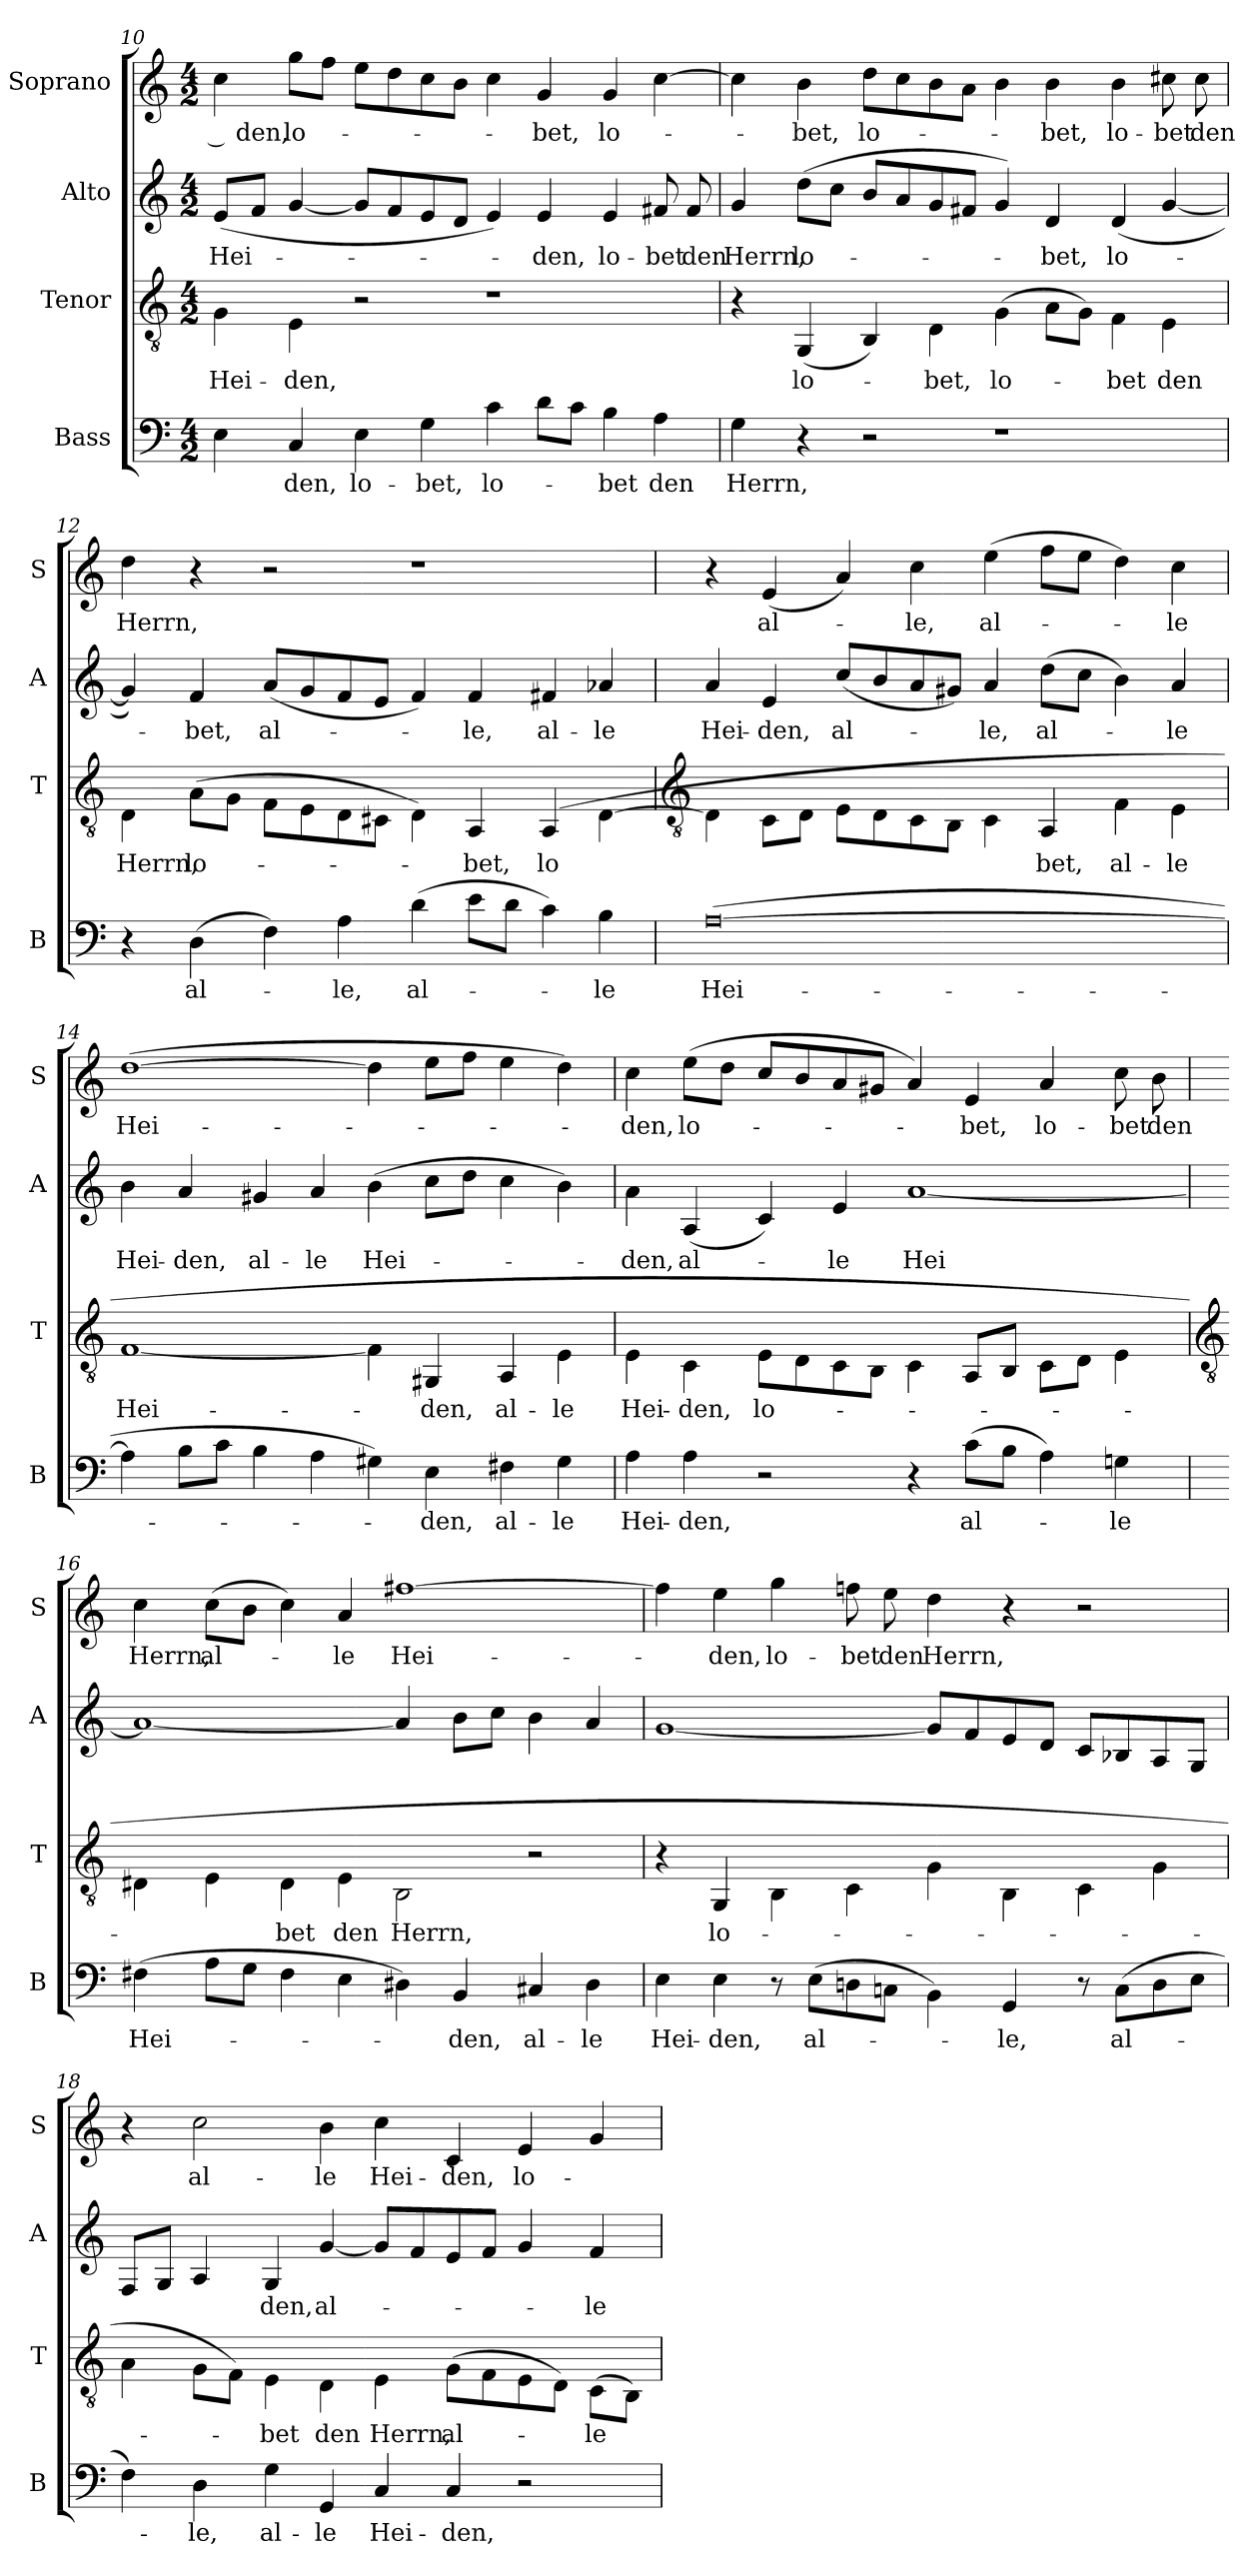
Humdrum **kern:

**kern	**text	**kern	**text	**kern	**text	**kern	**text
*part4	*part4	*part3	*part3	*part2	*part2	*part1	*part1
*staff4	*staff4	*staff3	*staff3	*staff2	*staff2	*staff1	*staff1
*I"Bass	*	*I"Tenor	*	*I"Alto	*	*I"Soprano	*
*I'B	*	*I'T	*	*I'A	*	*I'S	*
!!LO:LB:g=z
*clefF4	*	*clefGv2	*	*clefG2	*	*clefG2	*
*k[]	*	*k[]	*	*k[]	*	*k[]	*
*C:	*	*C:	*	*C:	*	*C:	*
*M4/2	*	*M4/2	*	*M4/2	*	*M4/2	*
=10	=10	=10	=10	=10	=10	=10	=10
!	!LO:LY:b	!	!LO:LY:b	!	!LO:LY:b	!	!LO:LY:b
4E\	-­	4G\	Hei-	(<8e/L	Hei-	4cc\	-­ den,
.	.	.	.	8f/J	.	.	.
!	!LO:LY:b	!	!LO:LY:b	!	!	!	!LO:LY:b
4C/	den,	4E\	-den,	[4g/	.	8gg\L	lo-
.	.	.	.	.	.	8ff\J	.
!	!LO:LY:b	!	!	!	!	!	!
4E\	lo-	2r	.	8g/L]	.	8ee\L	.
.	.	.	.	8f/	.	8dd\	.
!	!LO:LY:b	!	!	!	!	!	!
4G\	-bet,	.	.	8e/	.	8cc\	.
.	.	.	.	8d/J	.	8b\J	.
!	!LO:LY:b	!	!	!	!	!	!
4c\	lo-	1r	.	4e/)	.	4cc\	.
!	!	!	!	!	!LO:LY:b	!	!LO:LY:b
8d\L	.	.	.	4e/	-den,	4g/	-bet,
8c\J	.	.	.	.	.	.	.
!	!LO:LY:b	!	!	!	!LO:LY:b	!	!LO:LY:b
4B\	-bet	.	.	4e/	lo-	4g/	lo-
!	!LO:LY:b	!	!	!	!LO:LY:b	!	!
4A\	den	.	.	8f#X/	-bet	[4cc\	.
!	!	!	!	!	!LO:LY:b	!	!
.	.	.	.	8f#/	den	.	.
=11	=11	=11	=11	=11	=11	=11	=11
!	!LO:LY:b	!	!	!	!LO:LY:b	!	!
4G\	Herrn,	4r	.	4g/	Herrn,	4cc\]	.
!	!	!	!LO:LY:b	!	!LO:LY:b	!	!LO:LY:b
4r	.	(<4GG/	lo-	(<8dd\L	lo-	4b\	-bet,
.	.	.	.	8cc\J	.	.	.
!	!	!	!	!	!	!	!LO:LY:b
2r	.	4BB/)	.	8b/L	.	8dd\L	lo-
.	.	.	.	8a/	.	8cc\	.
!	!	!	!LO:LY:b	!	!	!	!
.	.	4D\	-bet,	8g/	.	8b\	.
.	.	.	.	8f#X/J	.	8a\J	.
!	!	!	!LO:LY:b	!	!	!	!
1r	.	(>4G\	lo-	4g/)	.	4b\	.
!	!	!	!	!	!LO:LY:b	!	!LO:LY:b
.	.	8A\L	.	4d/	-bet,	4b\	-bet,
.	.	8G\J)	.	.	.	.	.
!	!	!	!LO:LY:b	!	!LO:LY:b	!	!LO:LY:b
.	.	4F\	-bet	(<4d/	lo-	4b\	lo-
!	!	!	!LO:LY:b	!	!	!	!LO:LY:b
.	.	4E\	den	[4g/	.	8cc#X\	-bet
!	!	!	!	!	!	!	!LO:LY:b
.	.	.	.	.	.	8cc#\	den
=12	=12	=12	=12	=12	=12	=12	=12
!	!	!	!LO:LY:b	!	!	!	!LO:LY:b
4r	.	4D\	Herrn,	4g/])	.	4dd\	Herrn,
!	!LO:LY:b	!	!LO:LY:b	!	!LO:LY:b	!	!
(>4D\	al-	(>8A\L	lo-	4f/	-bet,	4r	.
.	.	8G\J	.	.	.	.	.
!	!	!	!	!	!LO:LY:b	!	!
4F\)	.	8F\L	.	(<8a/L	al-	2r	.
.	.	8E\	.	8g/	.	.	.
!	!LO:LY:b	!	!	!	!	!	!
4A\	-le,	8D\	.	8f/	.	.	.
.	.	8C#X\J	.	8e/J	.	.	.
!	!LO:LY:b	!	!	!	!	!	!
(>4d\	al-	4D\)	.	4f/)	.	1r	.
!	!	!	!LO:LY:b	!	!LO:LY:b	!	!
8e\L	.	4AA/	-bet,	4f/	-le,	.	.
8d\J	.	.	.	.	.	.	.
!	!	!	!LO:LY:b	!	!LO:LY:b	!	!
4c\)	.	(>4AA/	lo-	4f#X/	al-	.	.
!	!LO:LY:b	!	!	!	!LO:LY:b	!	!
4B\	-le	[4D\	.	4a-X/	-le	.	.
!!LO:LB:g=z
=13	=13	=13	=13	=13	=13	=13	=13
*	*	*clefGv2	*	*	*	*	*
!	!LO:LY:b	!	!LO:LY:b	!	!LO:LY:b	!	!
(>[0A	Hei-	4D\]	--	4a/	Hei-	4r	.
!	!	!	!	!	!LO:LY:b	!	!LO:LY:b
.	.	8C\L	.	4e/	-den,	(<4e/	al-
.	.	8D\J	.	.	.	.	.
!	!	!	!	!	!LO:LY:b	!	!
.	.	8E\L	.	(<8cc/L	al-	4a/)	.
.	.	8D\	.	8b/	.	.	.
!	!	!	!	!	!	!	!LO:LY:b
.	.	8C\	.	8a/	.	4cc\	-le,
.	.	8BB\J	.	8g#X/J)	.	.	.
!	!	!	!	!	!LO:LY:b	!	!LO:LY:b
.	.	4C\	.	4a/	-le,	(>4ee\	al-
!	!	!	!LO:LY:b	!	!LO:LY:b	!	!
.	.	4AA/	-bet,	(>8dd\L	al-	8ff\L	.
.	.	.	.	8cc\J	.	8ee\J	.
!	!	!	!LO:LY:b	!	!	!	!
.	.	4F\	al-	4b\)	.	4dd\)	.
!	!	!	!LO:LY:b	!	!LO:LY:b	!	!LO:LY:b
.	.	4E\	-le	4a/	-le	4cc\	-le
=14	=14	=14	=14	=14	=14	=14	=14
!	!	!	!LO:LY:b	!	!LO:LY:b	!	!LO:LY:b
4A\]	.	[1F	Hei-	4b\	Hei-	(>[1dd	Hei-
!	!	!	!	!	!LO:LY:b	!	!
8B\L	.	.	.	4a/	-den,	.	.
8c\J	.	.	.	.	.	.	.
!	!	!	!	!	!LO:LY:b	!	!
4B\	.	.	.	4g#X/	al-	.	.
!	!	!	!	!	!LO:LY:b	!	!
4A\	.	.	.	4a/	-le	.	.
!	!	!	!	!	!LO:LY:b	!	!
4G#X\)	.	4F\]	.	(>4b\	Hei-	4dd\]	.
!	!LO:LY:b	!	!LO:LY:b	!	!	!	!
4E\	-den,	4GG#X/	-den,	8cc\L	.	8ee\L	.
.	.	.	.	8dd\J	.	8ff\J	.
!	!LO:LY:b	!	!LO:LY:b	!	!	!	!
4F#X\	al-	4AA/	al-	4cc\	.	4ee\	.
!	!LO:LY:b	!	!LO:LY:b	!	!	!	!
4G#\	-le	4E\	-le	4b\)	.	4dd\)	.
=15	=15	=15	=15	=15	=15	=15	=15
!	!LO:LY:b	!	!LO:LY:b	!	!LO:LY:b	!	!LO:LY:b
4A\	Hei-	4E\	Hei-	4a\	-den,	4cc\	-den,
!	!LO:LY:b	!	!LO:LY:b	!	!LO:LY:b	!	!LO:LY:b
4A\	-den,	4C\	-den,	(<4A/	al-	(<8ee\L	lo-
.	.	.	.	.	.	8dd\J	.
!	!	!	!LO:LY:b	!	!	!	!
2r	.	8E\L	lo-	4c/)	.	8cc/L	.
.	.	8D\	.	.	.	8b/	.
!	!	!	!	!	!LO:LY:b	!	!
.	.	8C\	.	4e/	-le	8a/	.
.	.	8BB\J	.	.	.	8g#X/J	.
!	!	!	!	!	!LO:LY:b	!	!
4r	.	4C\	.	[1a	Hei-	4a/)	.
!	!LO:LY:b	!	!	!	!	!	!LO:LY:b
(>8c\L	al-	8AA/L	.	.	.	4e/	-bet,
8B\J	.	8BB/J	.	.	.	.	.
!	!	!	!	!	!	!	!LO:LY:b
4A\)	.	8C\L	.	.	.	4a/	lo-
.	.	8D\J	.	.	.	.	.
!	!LO:LY:b	!	!	!	!	!	!LO:LY:b
4Gn\	-le	4E\	.	.	.	8cc\	-bet
!	!	!	!	!	!	!	!LO:LY:b
.	.	.	.	.	.	8b\	den
!!LO:LB:g=z
=16	=16	=16	=16	=16	=16	=16	=16
*	*	*clefGv2	*	*	*	*	*
!	!LO:LY:b	!	!LO:LY:b	!	!LO:LY:b	!	!LO:LY:b
(>4F#X\	Hei-	4D#X\	-­	1a_	--	4cc\	Herrn,
!	!	!	!LO:LY:b	!	!	!	!LO:LY:b
8A\L	.	4E\	­	.	.	(>8cc\L	al-
8G\J	.	.	.	.	.	8b\J	.
!	!	!	!LO:LY:b	!	!	!	!
4F#\	.	4D#\	bet	.	.	4cc\)	.
!	!	!	!LO:LY:b	!	!	!	!LO:LY:b
4E\	.	4E\	den	.	.	4a/	-le
!	!	!	!LO:LY:b	!	!	!	!LO:LY:b
4D#X\)	.	2BB\	Herrn,	4a/]	.	[1ff#X	Hei-
!	!LO:LY:b	!	!	!	!	!	!
4BB/	-den,	.	.	8b\L	.	.	.
.	.	.	.	8cc\J	.	.	.
!	!LO:LY:b	!	!	!	!	!	!
4C#X/	al-	2r	.	4b\	.	.	.
!	!LO:LY:b	!	!	!	!	!	!
4D#\	-le	.	.	4a/	.	.	.
=17	=17	=17	=17	=17	=17	=17	=17
!	!LO:LY:b	!	!	!	!	!	!
4E\	Hei-	4r	.	[1g	.	4ff#\]	.
!	!LO:LY:b	!	!LO:LY:b	!	!	!	!LO:LY:b
4E\	-den,	4GG/	lo-	.	.	4ee\	-den,
!	!	!	!	!	!	!	!LO:LY:b
8r	.	4BB\	.	.	.	4gg\	lo-
!	!LO:LY:b	!	!	!	!	!	!
(>8E\L	al-	.	.	.	.	.	.
!	!	!	!	!	!	!	!LO:LY:b
8Dn\	.	4C\	.	.	.	8ffn\	-bet
!	!	!	!	!	!	!	!LO:LY:b
8Cn\J	.	.	.	.	.	8ee\	den
!	!	!	!	!	!	!	!LO:LY:b
4BB\)	.	4G\	.	8g/L]	.	4dd\	Herrn,
.	.	.	.	8f/	.	.	.
!	!LO:LY:b	!	!	!	!	!	!
4GG/	-le,	4BB\	.	8e/	.	4r	.
.	.	.	.	8d/J	.	.	.
8r	.	4C\	.	8c/L	.	2r	.
!	!LO:LY:b	!	!	!	!	!	!
(>8C\L	al-	.	.	8B-X/	.	.	.
8D\	.	4G\	.	8A/	.	.	.
8E\J	.	.	.	8G/J	.	.	.
=18	=18	=18	=18	=18	=18	=18	=18
4F\)	.	4A\	.	8F/L	.	4r	.
.	.	.	.	8G/J	.	.	.
!	!LO:LY:b	!	!	!	!	!	!LO:LY:b
4D\	-le,	8G\L	.	4A/	.	2cc\	al-
.	.	8F\J)	.	.	.	.	.
!	!LO:LY:b	!	!LO:LY:b	!	!LO:LY:b	!	!
4G\	al-	4E\	-bet	4G/	-den,	.	.
!	!LO:LY:b	!	!LO:LY:b	!	!LO:LY:b	!	!LO:LY:b
4GG/	-le	4D\	den	[4g/	al-	4b\	-le
!	!LO:LY:b	!	!LO:LY:b	!	!	!	!LO:LY:b
4C/	Hei-	4E\	Herrn,	8g/L]	.	4cc\	Hei-
.	.	.	.	8f/	.	.	.
!	!LO:LY:b	!	!LO:LY:b	!	!	!	!LO:LY:b
4C/	-den,	(>8G\L	al-	8e/	.	4c/	-den,
.	.	8F\	.	8f/J	.	.	.
!	!	!	!	!	!	!	!LO:LY:b
2r	.	8E\	.	4g/	.	4e/	lo-
.	.	8D\J)	.	.	.	.	.
!	!	!	!LO:LY:b	!	!LO:LY:b	!	!
.	.	(>8C\L	-le	4f/	-le	4g/	.
.	.	8BB\J)	.	.	.	.	.
=	=	=	=	=	=	=	=
*-	*-	*-	*-	*-	*-	*-	*-
